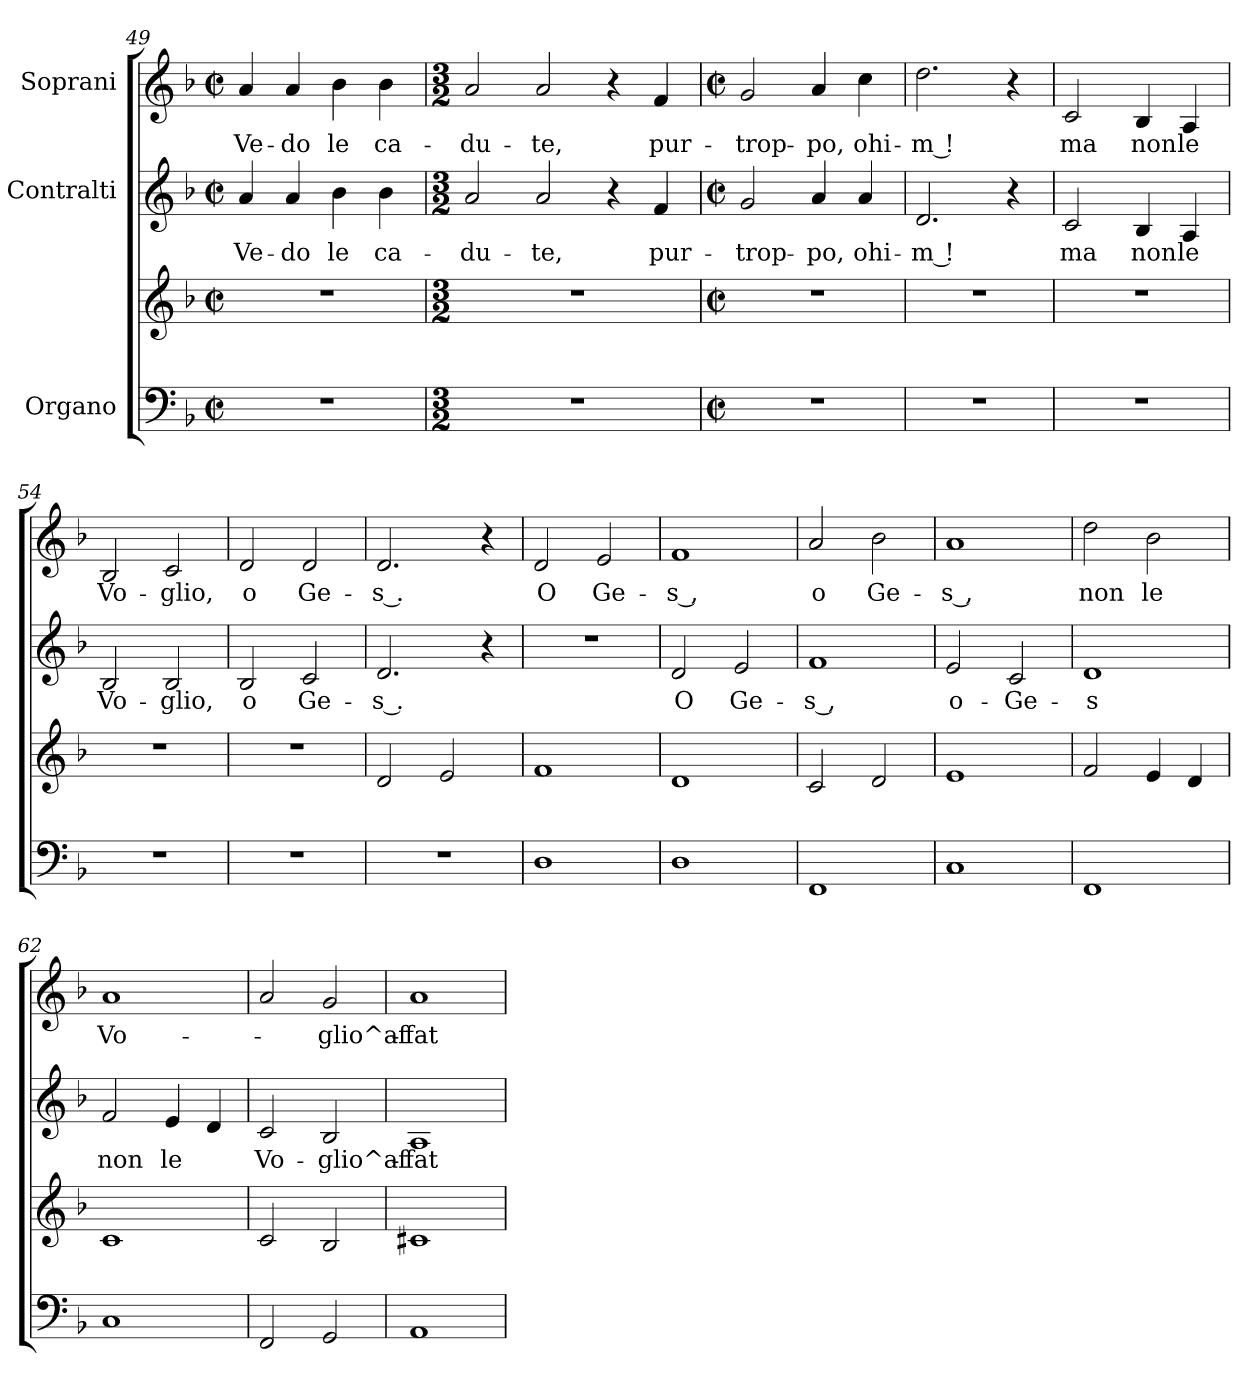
**kern	**kern	**kern	**text	**kern	**text
*part3	*part3	*part2	*part2	*part1	*part1
*staff4	*staff3	*staff2	*staff2	*staff1	*staff1
*I"Organo	*	*I"Contralti	*	*I"Soprani	*
*clefF4	*clefG2	*clefG2	*	*clefG2	*
*k[b-]	*k[b-]	*k[b-]	*	*k[b-]	*
*F:	*F:	*F:	*	*F:	*
*M2/2	*M2/2	*M2/2	*	*M2/2	*
*met(c|)	*met(c|)	*met(c|)	*	*met(c|)	*
=49	=49	=49	=49	=49	=49
!	!	!	!LO:LY:b	!	!LO:LY:b
1r	1r	4a/	-Ve-	4a/	-Ve-
!	!	!	!LO:LY:b	!	!LO:LY:b
.	.	4a/	-do	4a/	-do
!	!	!	!LO:LY:b	!	!LO:LY:b
.	.	4b-\	le	4b-\	le
!	!	!	!LO:LY:b	!	!LO:LY:b
.	.	4b-\	ca-	4b-\	ca-
=50	=50	=50	=50	=50	=50
*M3/2	*M3/2	*M3/2	*	*M3/2	*
!LO:N:vis=1	!LO:N:vis=1	!	!LO:LY:b	!	!LO:LY:b
1.r	1.r	2a/	-du-	2a/	-du-
!	!	!	!LO:LY:b	!	!LO:LY:b
.	.	2a/	-te,	2a/	-te,
.	.	4r	.	4r	.
!	!	!	!LO:LY:b	!	!LO:LY:b
.	.	4f/	pur-	4f/	pur-
=51	=51	=51	=51	=51	=51
*M2/2	*M2/2	*M2/2	*	*M2/2	*
*met(c|)	*met(c|)	*met(c|)	*	*met(c|)	*
!	!	!	!LO:LY:b	!	!LO:LY:b
1r	1r	2g/	-trop-	2g/	-trop-
!	!	!	!LO:LY:b	!	!LO:LY:b
.	.	4a/	-po,	4a/	-po,
!	!	!	!LO:LY:b	!	!LO:LY:b
.	.	4a/	ohi-	4cc\	ohi-
=52	=52	=52	=52	=52	=52
!	!	!	!LO:LY:b:rj	!	!LO:LY:b:rj
1r	1r	2.d/	-m !	2.dd\	-m !
.	.	4r	.	4r	.
=53	=53	=53	=53	=53	=53
!	!	!	!LO:LY:b	!	!LO:LY:b
1r	1r	2c/	ma	2c/	ma
!	!	!	!LO:LY:b	!	!LO:LY:b
.	.	4B-/	non	4B-/	non
!	!	!	!LO:LY:b	!	!LO:LY:b
.	.	4A/	le	4A/	le
=54	=54	=54	=54	=54	=54
!	!	!	!LO:LY:b	!	!LO:LY:b
1r	1r	2B-/	Vo-	2B-/	Vo-
!	!	!	!LO:LY:b	!	!LO:LY:b
.	.	2B-/	-glio,	2c/	-glio,
!!LO:LB:g=z
=55	=55	=55	=55	=55	=55
!	!	!	!LO:LY:b	!	!LO:LY:b
1r	1r	2B-/	o	2d/	o
!	!	!	!LO:LY:b	!	!LO:LY:b
.	.	2c/	Ge-	2d/	Ge-
=56	=56	=56	=56	=56	=56
!	!	!	!LO:LY:b:rj	!	!LO:LY:b:rj
1r	2d/	2.d/	-s .	2.d/	-s .
.	2e/	.	.	.	.
.	.	4r	.	4r	.
=57	=57	=57	=57	=57	=57
!	!	!	!	!	!LO:LY:b
1D	1f	1r	.	2d/	O
!	!	!	!	!	!LO:LY:b
.	.	.	.	2e/	Ge-
=58	=58	=58	=58	=58	=58
!	!	!	!LO:LY:b	!	!LO:LY:b:rj
1D	1d	2d/	O	1f	-s ,
!	!	!	!LO:LY:b	!	!
.	.	2e/	Ge-	.	.
=59	=59	=59	=59	=59	=59
!	!	!	!LO:LY:b:rj	!	!LO:LY:b
1FF	2c/	1f	-s ,	2a/	o
!	!	!	!	!	!LO:LY:b
.	2d/	.	.	2b-\	Ge-
=60	=60	=60	=60	=60	=60
!	!	!	!LO:LY:b	!	!LO:LY:b:rj
1C	1e	2e/	o-	1a	-s ,
!	!	!	!LO:LY:b	!	!
.	.	2c/	-Ge-	.	.
=61	=61	=61	=61	=61	=61
!	!	!	!LO:LY:b:rj	!	!LO:LY:b
1FF	2f/	1d	-s	2dd\	non
!	!	!	!	!	!LO:LY:b
.	4e/	.	.	2b-\	le
.	4d/	.	.	.	.
=62	=62	=62	=62	=62	=62
!	!	!	!LO:LY:b	!	!LO:LY:b
1C	1c	2f/	non	1a	Vo-
!	!	!	!LO:LY:b	!	!
.	.	4e/	le	.	.
.	.	4d/	.	.	.
=63	=63	=63	=63	=63	=63
!	!	!	!LO:LY:b	!	!
2FF/	2c/	2c/	Vo-	2a/	.
!	!	!	!LO:LY:b	!	!LO:LY:b
2GG/	2B-/	2B-/	-glio^af-	2g/	-glio^af-
!!LO:PB:g=z
=64	=64	=64	=64	=64	=64
!	!	!	!LO:LY:b	!	!LO:LY:b
1AA	1c#X	1A	-fat-	1a	-fat-
=	=	=	=	=	=
*-	*-	*-	*-	*-	*-
